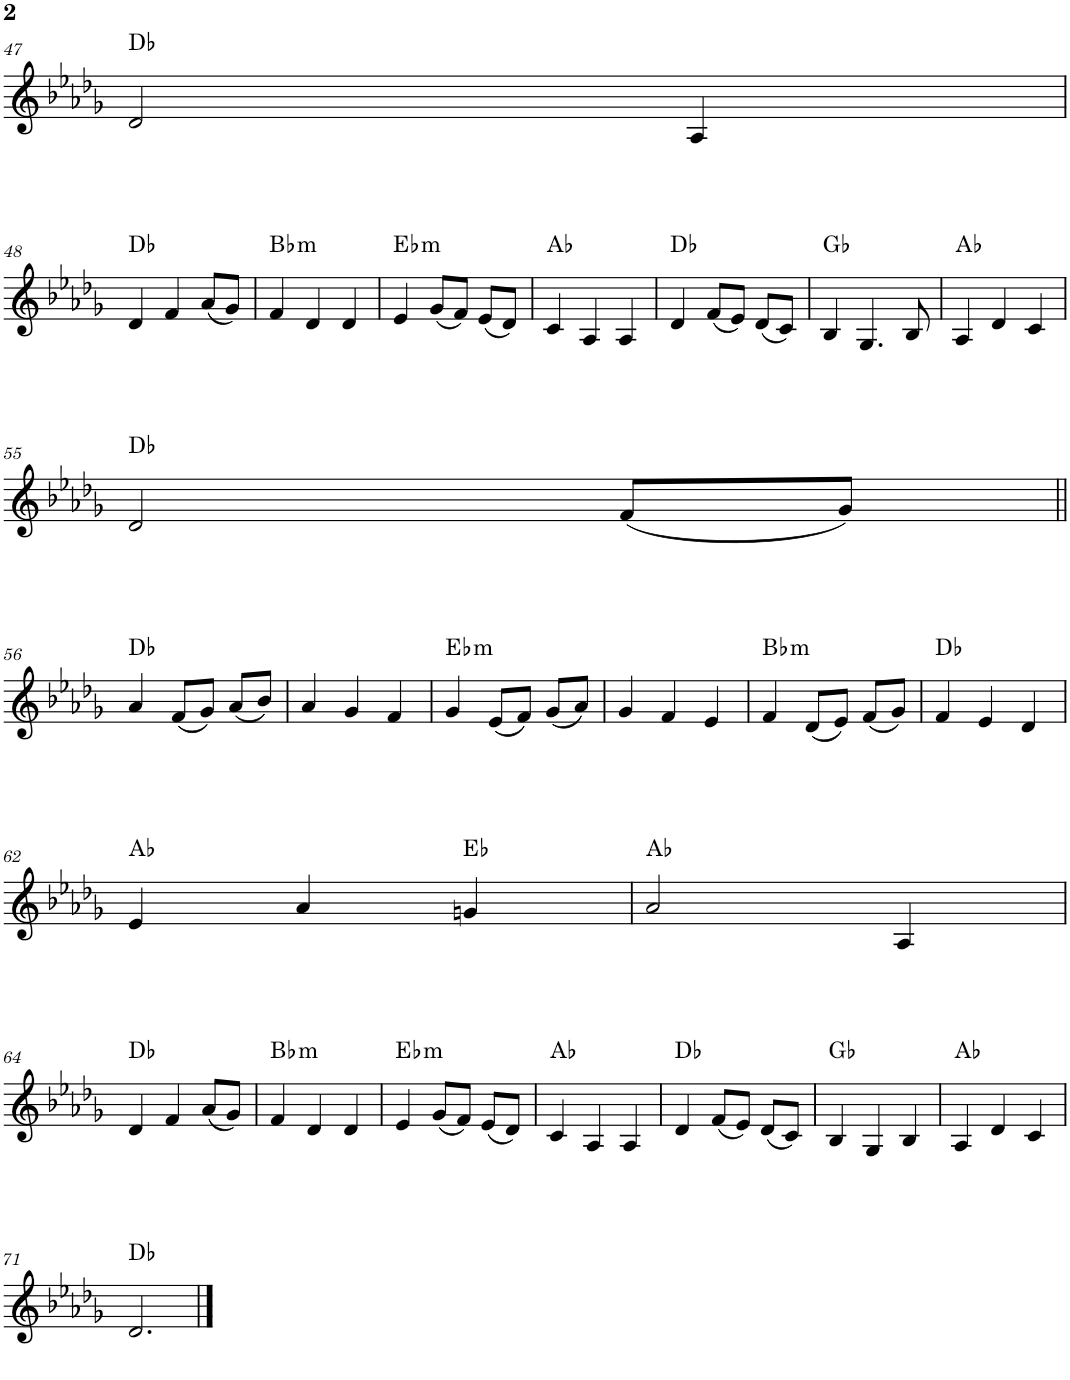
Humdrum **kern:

**kern	**harte
*part1	*part1
*staff1	*
*I"Piano	*
*I'Pno.	*
!!LO:PB:g=z
*clefG2	*
*k[b-e-a-d-g-]	*
*M3/4	*
=47	=47
2d-/	Db:maj
4A-/	.
!!LO:LB:g=z
=48	=48
4d-/	Db:maj
4f/	.
(8a-/L	.
8g-/J)	.
=49	=49
!	!LO:H:kt=m
4f/	Bb:min
4d-/	.
4d-/	.
=50	=50
!	!LO:H:kt=m
4e-/	Eb:min
(8g-/L	.
8f/J)	.
(8e-/L	.
8d-/J)	.
=51	=51
4c/	Ab:maj
4A-/	.
4A-/	.
=52	=52
4d-/	Db:maj
(8f/L	.
8e-/J)	.
(8d-/L	.
8c/J)	.
=53	=53
4B-/	Gb:maj
4.G-/	.
8B-/	.
=54	=54
4A-/	Ab:maj
4d-/	.
4c/	.
!!LO:LB:g=z
=55	=55
2d-/	Db:maj
(8f/L	.
8g-/J)	.
!!LO:LB:g=z
=56||	=56||
4a-/	Db:maj
(8f/L	.
8g-/J)	.
(8a-/L	.
8b-/J)	.
=57	=57
4a-/	.
4g-/	.
4f/	.
=58	=58
!	!LO:H:kt=m
4g-/	Eb:min
(8e-/L	.
8f/J)	.
(8g-/L	.
8a-/J)	.
=59	=59
4g-/	.
4f/	.
4e-/	.
=60	=60
!	!LO:H:kt=m
4f/	Bb:min
(8d-/L	.
8e-/J)	.
(8f/L	.
8g-/J)	.
=61	=61
4f/	Db:maj
4e-/	.
4d-/	.
!!LO:LB:g=z
=62	=62
4e-/	Ab:maj
4a-/	.
4gn/	Eb:maj
=63	=63
2a-/	Ab:maj
4A-/	.
!!LO:LB:g=z
=64	=64
4d-/	Db:maj
4f/	.
(8a-/L	.
8g-/J)	.
=65	=65
!	!LO:H:kt=m
4f/	Bb:min
4d-/	.
4d-/	.
=66	=66
!	!LO:H:kt=m
4e-/	Eb:min
(8g-/L	.
8f/J)	.
(8e-/L	.
8d-/J)	.
=67	=67
4c/	Ab:maj
4A-/	.
4A-/	.
=68	=68
4d-/	Db:maj
(8f/L	.
8e-/J)	.
(8d-/L	.
8c/J)	.
=69	=69
4B-/	Gb:maj
4G-/	.
4B-/	.
=70	=70
4A-/	Ab:maj
4d-/	.
4c/	.
!!LO:LB:g=z
=71	=71
2.d-/	Db:maj
==	==
*-	*-
